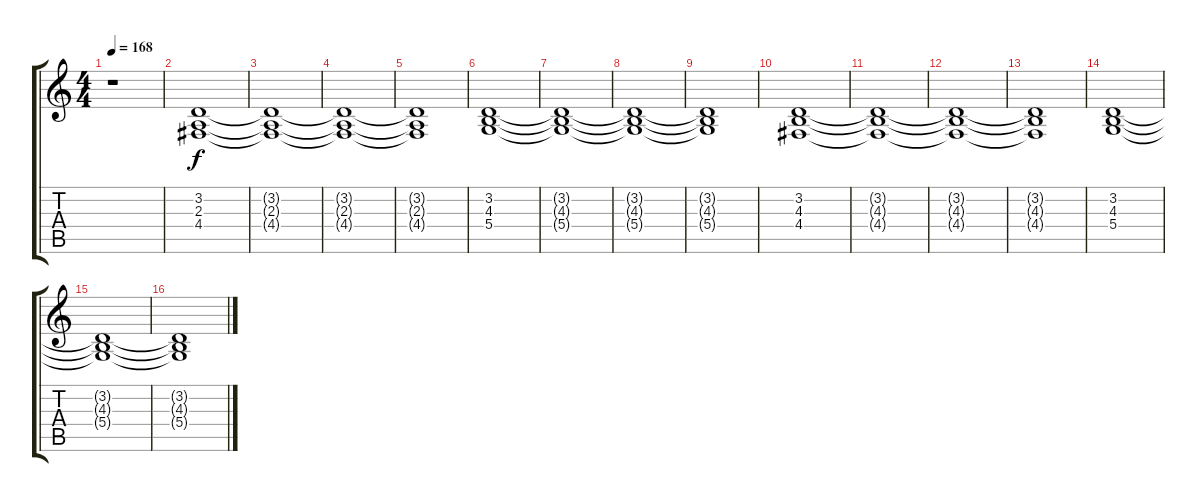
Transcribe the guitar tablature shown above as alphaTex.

\track "" {instrument stringensemble1}
\staff {score tabs}
\tuning (E4 B3 G3 D3 A2 E2) {hide}
\ts (4 4)
\tempo 168
\clef g2
\ks c
r.1{dy f} |
(3.2 2.3 4.4).1 |
(3.2{t} 2.3{t} 4.4{t}).1 |
(3.2{t} 2.3{t} 4.4{t}).1 |
(3.2{t} 2.3{t} 4.4{t}).1 |
(3.2 4.3 5.4).1 |
(3.2{t} 4.3{t} 5.4{t}).1 |
(3.2{t} 4.3{t} 5.4{t}).1 |
(3.2{t} 4.3{t} 5.4{t}).1 |
(3.2 4.3 4.4).1 |
(3.2{t} 4.3{t} 4.4{t}).1 |
(3.2{t} 4.3{t} 4.4{t}).1 |
(3.2{t} 4.3{t} 4.4{t}).1 |
(3.2 4.3 5.4).1 |
(3.2{t} 4.3{t} 5.4{t}).1 |
(3.2{t} 4.3{t} 5.4{t}).1
